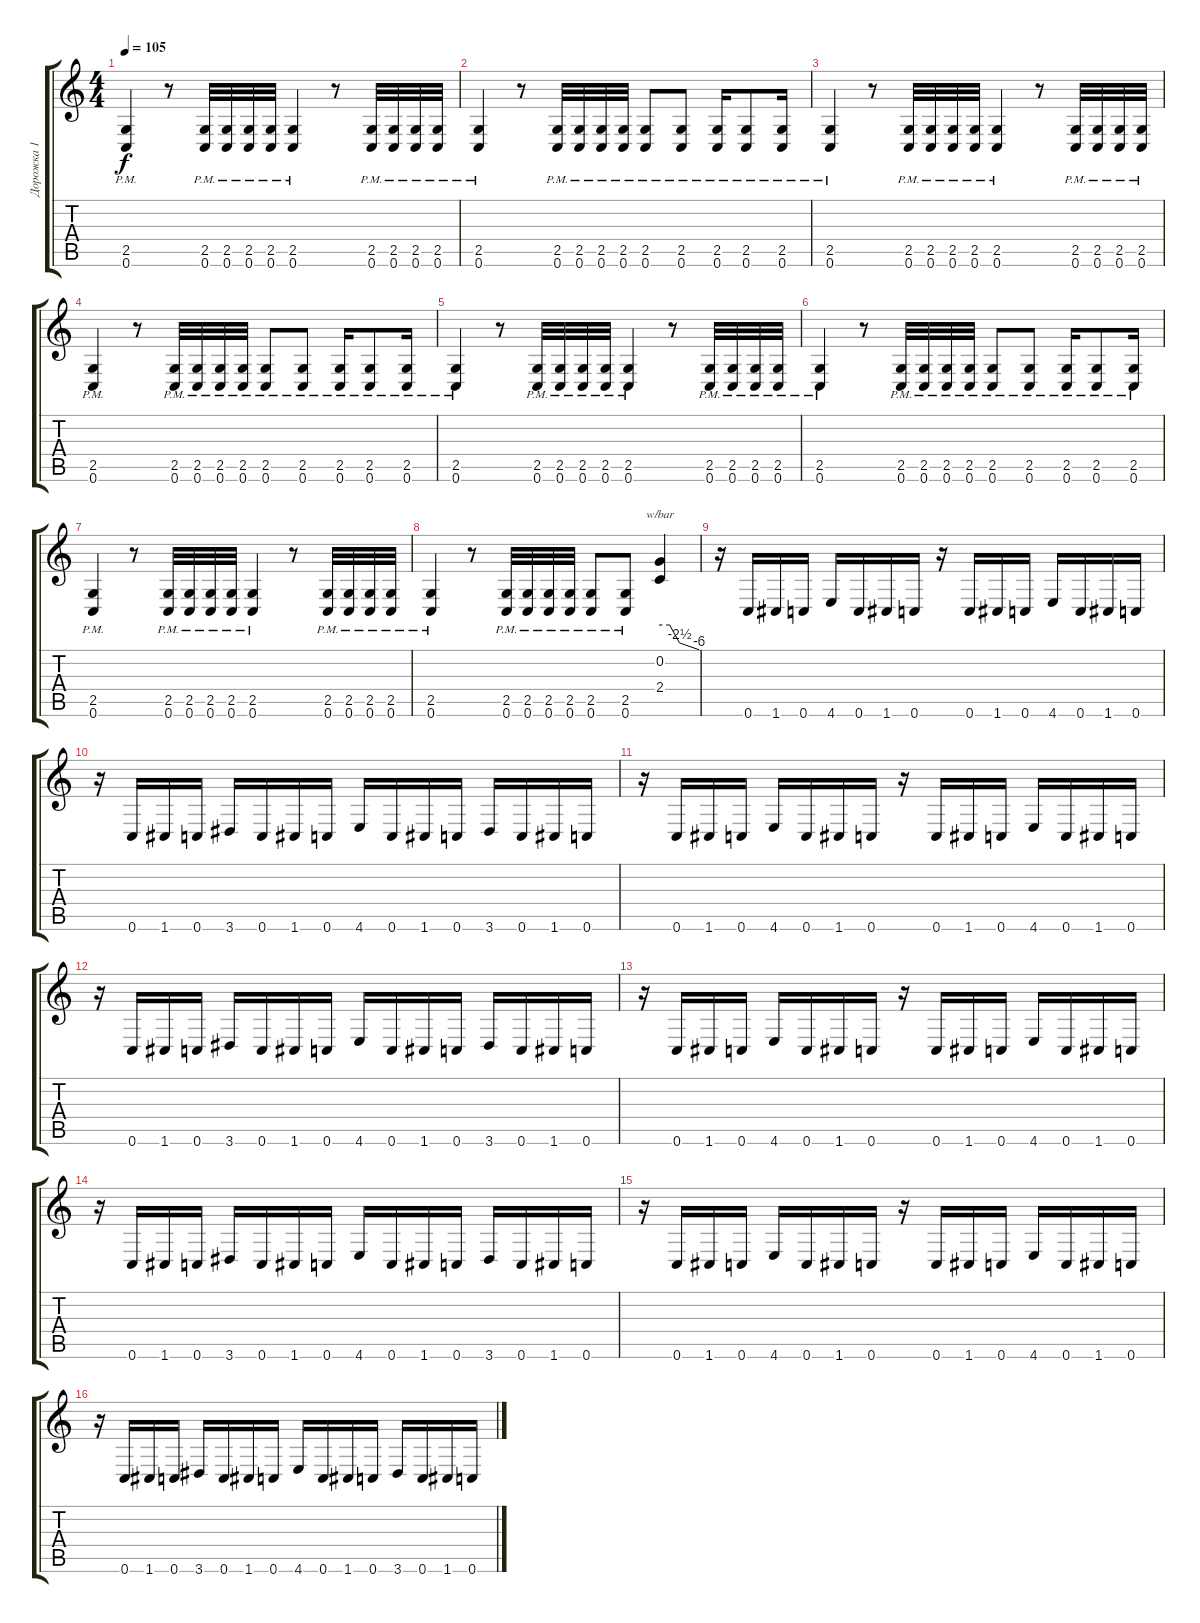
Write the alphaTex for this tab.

\track ("Дорожка 1" "Дорожка 1") {instrument overdrivenguitar}
\staff {score tabs}
\tuning (C4 G3 Eb3 Bb2 F2 C2) {hide}
\ts (4 4)
\tempo 105
\clef g2
\ks c
(2.5{pm} 0.6{pm}).4{dy f} r.8 (2.5{pm} 0.6{pm}).32 (2.5{pm} 0.6{pm}).32 (2.5{pm} 0.6{pm}).32 (2.5{pm} 0.6{pm}).32 (2.5{pm} 0.6{pm}).4 r.8 (2.5{pm} 0.6{pm}).32 (2.5{pm} 0.6{pm}).32 (2.5{pm} 0.6{pm}).32 (2.5{pm} 0.6{pm}).32 |
(2.5{pm} 0.6{pm}).4 r.8 (2.5{pm} 0.6{pm}).32 (2.5{pm} 0.6{pm}).32 (2.5{pm} 0.6{pm}).32 (2.5{pm} 0.6{pm}).32 (2.5{pm} 0.6{pm}).8 (2.5{pm} 0.6{pm}).8 (2.5{pm} 0.6{pm}).16 (2.5{pm} 0.6{pm}).8 (2.5{pm} 0.6{pm}).16 |
(2.5{pm} 0.6{pm}).4 r.8 (2.5{pm} 0.6{pm}).32 (2.5{pm} 0.6{pm}).32 (2.5{pm} 0.6{pm}).32 (2.5{pm} 0.6{pm}).32 (2.5{pm} 0.6{pm}).4 r.8 (2.5{pm} 0.6{pm}).32 (2.5{pm} 0.6{pm}).32 (2.5{pm} 0.6{pm}).32 (2.5{pm} 0.6{pm}).32 |
(2.5{pm} 0.6{pm}).4 r.8 (2.5{pm} 0.6{pm}).32 (2.5{pm} 0.6{pm}).32 (2.5{pm} 0.6{pm}).32 (2.5{pm} 0.6{pm}).32 (2.5{pm} 0.6{pm}).8 (2.5{pm} 0.6{pm}).8 (2.5{pm} 0.6{pm}).16 (2.5{pm} 0.6{pm}).8 (2.5{pm} 0.6{pm}).16 |
(2.5{pm} 0.6{pm}).4 r.8 (2.5{pm} 0.6{pm}).32 (2.5{pm} 0.6{pm}).32 (2.5{pm} 0.6{pm}).32 (2.5{pm} 0.6{pm}).32 (2.5{pm} 0.6{pm}).4 r.8 (2.5{pm} 0.6{pm}).32 (2.5{pm} 0.6{pm}).32 (2.5{pm} 0.6{pm}).32 (2.5{pm} 0.6{pm}).32 |
(2.5{pm} 0.6{pm}).4 r.8 (2.5{pm} 0.6{pm}).32 (2.5{pm} 0.6{pm}).32 (2.5{pm} 0.6{pm}).32 (2.5{pm} 0.6{pm}).32 (2.5{pm} 0.6{pm}).8 (2.5{pm} 0.6{pm}).8 (2.5{pm} 0.6{pm}).16 (2.5{pm} 0.6{pm}).8 (2.5{pm} 0.6{pm}).16 |
(2.5{pm} 0.6{pm}).4 r.8 (2.5{pm} 0.6{pm}).32 (2.5{pm} 0.6{pm}).32 (2.5{pm} 0.6{pm}).32 (2.5{pm} 0.6{pm}).32 (2.5{pm} 0.6{pm}).4 r.8 (2.5{pm} 0.6{pm}).32 (2.5{pm} 0.6{pm}).32 (2.5{pm} 0.6{pm}).32 (2.5{pm} 0.6{pm}).32 |
(2.5{pm} 0.6{pm}).4 r.8 (2.5{pm} 0.6{pm}).32 (2.5{pm} 0.6{pm}).32 (2.5{pm} 0.6{pm}).32 (2.5{pm} 0.6{pm}).32 (2.5{pm} 0.6{pm}).8 (2.5{pm} 0.6{pm}).8 (0.2 2.4).4{tbe (custom default 0 0 15 0 30 -10 60 -24)} |
r.16 0.6.16 1.6.16 0.6.16 4.6.16 0.6.16 1.6.16 0.6.16 r.16 0.6.16 1.6.16 0.6.16 4.6.16 0.6.16 1.6.16 0.6.16 |
r.16 0.6.16 1.6.16 0.6.16 3.6.16 0.6.16 1.6.16 0.6.16 4.6.16 0.6.16 1.6.16 0.6.16 3.6.16 0.6.16 1.6.16 0.6.16 |
r.16 0.6.16 1.6.16 0.6.16 4.6.16 0.6.16 1.6.16 0.6.16 r.16 0.6.16 1.6.16 0.6.16 4.6.16 0.6.16 1.6.16 0.6.16 |
r.16 0.6.16 1.6.16 0.6.16 3.6.16 0.6.16 1.6.16 0.6.16 4.6.16 0.6.16 1.6.16 0.6.16 3.6.16 0.6.16 1.6.16 0.6.16 |
r.16 0.6.16 1.6.16 0.6.16 4.6.16 0.6.16 1.6.16 0.6.16 r.16 0.6.16 1.6.16 0.6.16 4.6.16 0.6.16 1.6.16 0.6.16 |
r.16 0.6.16 1.6.16 0.6.16 3.6.16 0.6.16 1.6.16 0.6.16 4.6.16 0.6.16 1.6.16 0.6.16 3.6.16 0.6.16 1.6.16 0.6.16 |
r.16 0.6.16 1.6.16 0.6.16 4.6.16 0.6.16 1.6.16 0.6.16 r.16 0.6.16 1.6.16 0.6.16 4.6.16 0.6.16 1.6.16 0.6.16 |
r.16 0.6.16 1.6.16 0.6.16 3.6.16 0.6.16 1.6.16 0.6.16 4.6.16 0.6.16 1.6.16 0.6.16 3.6.16 0.6.16 1.6.16 0.6.16
